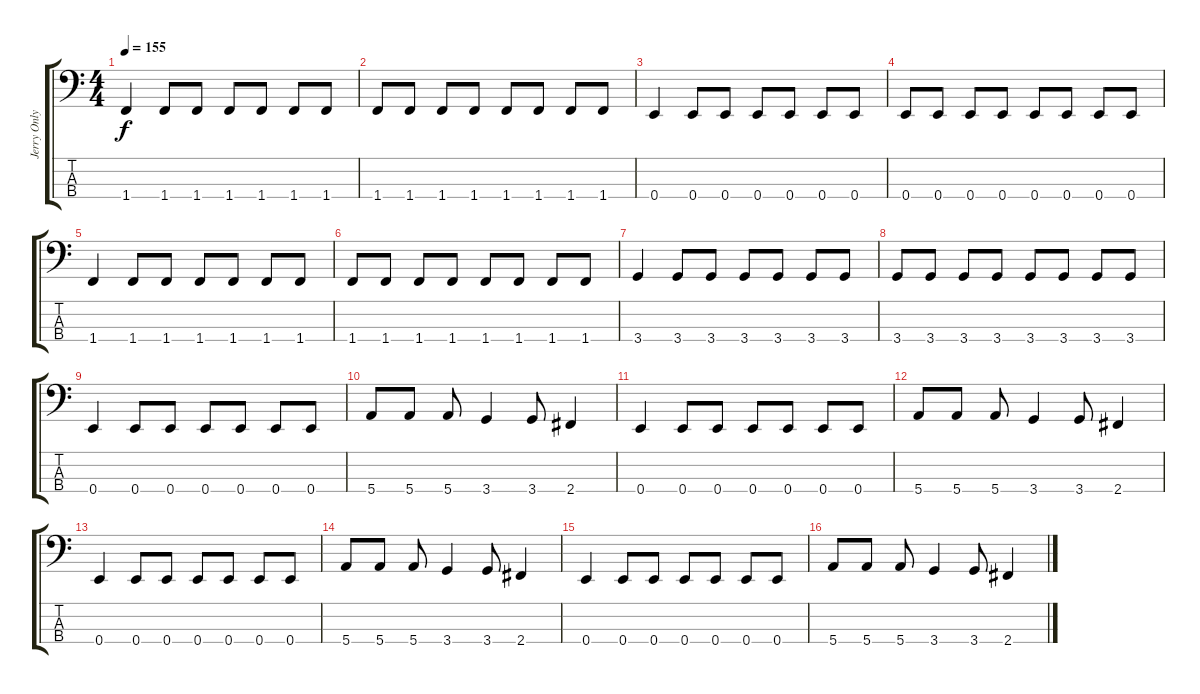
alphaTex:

\track ("Jerry Only" "Jerry Only") {instrument electricbasspick}
\staff {score tabs}
\tuning (G2 D2 A1 E1) {hide}
\ts (4 4)
\tempo 155
\clef f4
\ks c
1.4.4{dy f} 1.4.8 1.4.8 1.4.8 1.4.8 1.4.8 1.4.8 |
1.4.8 1.4.8 1.4.8 1.4.8 1.4.8 1.4.8 1.4.8 1.4.8 |
0.4.4 0.4.8 0.4.8 0.4.8 0.4.8 0.4.8 0.4.8 |
0.4.8 0.4.8 0.4.8 0.4.8 0.4.8 0.4.8 0.4.8 0.4.8 |
1.4.4 1.4.8 1.4.8 1.4.8 1.4.8 1.4.8 1.4.8 |
1.4.8 1.4.8 1.4.8 1.4.8 1.4.8 1.4.8 1.4.8 1.4.8 |
3.4.4 3.4.8 3.4.8 3.4.8 3.4.8 3.4.8 3.4.8 |
3.4.8 3.4.8 3.4.8 3.4.8 3.4.8 3.4.8 3.4.8 3.4.8 |
0.4.4 0.4.8 0.4.8 0.4.8 0.4.8 0.4.8 0.4.8 |
5.4.8 5.4.8 5.4.8 3.4.4 3.4.8 2.4.4 |
0.4.4 0.4.8 0.4.8 0.4.8 0.4.8 0.4.8 0.4.8 |
5.4.8 5.4.8 5.4.8 3.4.4 3.4.8 2.4.4 |
0.4.4 0.4.8 0.4.8 0.4.8 0.4.8 0.4.8 0.4.8 |
5.4.8 5.4.8 5.4.8 3.4.4 3.4.8 2.4.4 |
0.4.4 0.4.8 0.4.8 0.4.8 0.4.8 0.4.8 0.4.8 |
5.4.8 5.4.8 5.4.8 3.4.4 3.4.8 2.4.4
